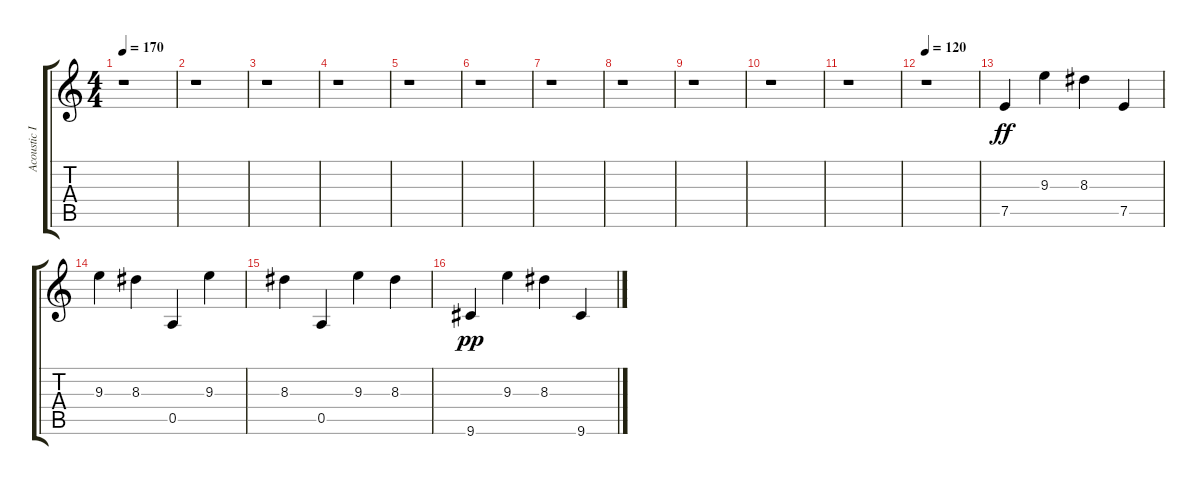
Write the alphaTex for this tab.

\track ("Acoustic I" "Acoustic I") {instrument acousticguitarsteel}
\staff {score tabs}
\tuning (E4 B3 G3 D3 A2 E2) {hide}
\ts (4 4)
\tempo 170
\clef g2
\ks c
r.1{dy ff} |
r.1 |
r.1 |
r.1 |
r.1 |
r.1 |
r.1 |
r.1 |
r.1 |
r.1 |
r.1 |
\tempo 120
r.1 |
7.5.4 9.3.4 8.3.4 7.5.4 |
9.3.4 8.3.4 0.5.4 9.3.4 |
8.3.4 0.5.4 9.3.4 8.3.4 |
9.6.4{dy pp} 9.3.4 8.3.4 9.6.4
